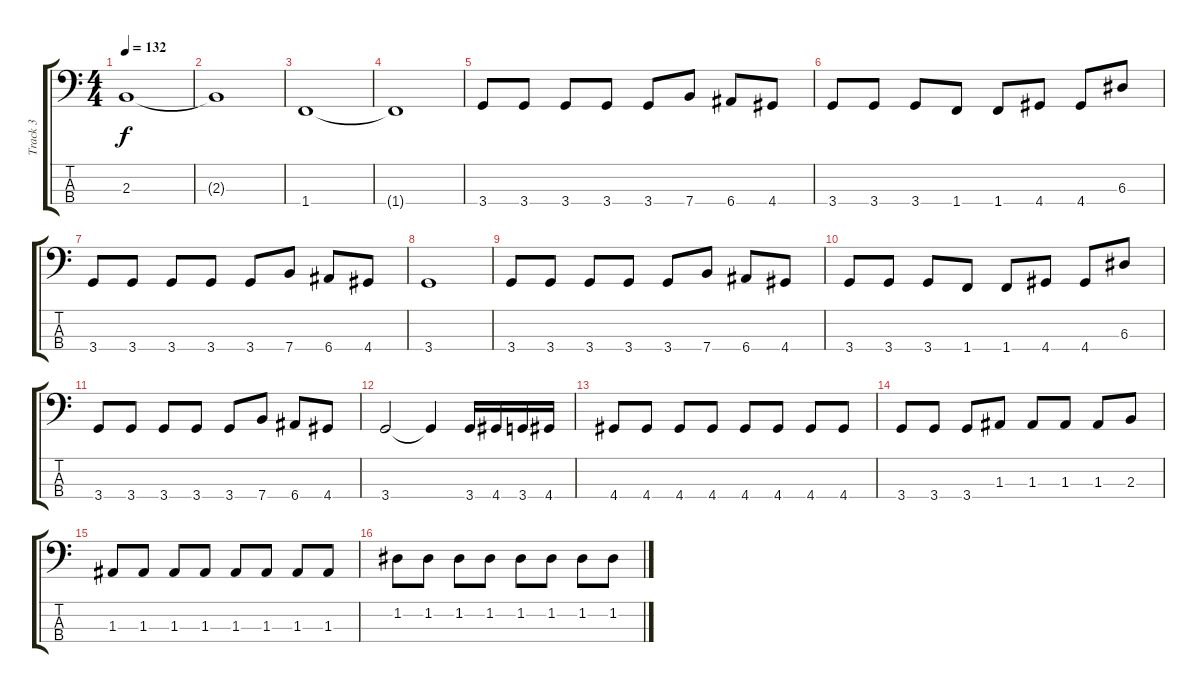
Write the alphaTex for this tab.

\track ("Track 3" "Track 3") {instrument electricbassfinger}
\staff {score tabs}
\tuning (G2 D2 A1 E1) {hide}
\ts (4 4)
\tempo 132
\clef f4
\ks c
2.3.1{dy f} |
2.3{t}.1 |
1.4.1 |
1.4{t}.1 |
3.4.8 3.4.8 3.4.8 3.4.8 3.4.8 7.4.8 6.4.8 4.4.8 |
3.4.8 3.4.8 3.4.8 1.4.8 1.4.8 4.4.8 4.4.8 6.3.8 |
3.4.8 3.4.8 3.4.8 3.4.8 3.4.8 7.4.8 6.4.8 4.4.8 |
3.4.1 |
3.4.8 3.4.8 3.4.8 3.4.8 3.4.8 7.4.8 6.4.8 4.4.8 |
3.4.8 3.4.8 3.4.8 1.4.8 1.4.8 4.4.8 4.4.8 6.3.8 |
3.4.8 3.4.8 3.4.8 3.4.8 3.4.8 7.4.8 6.4.8 4.4.8 |
3.4.2 3.4{t}.4 3.4.16 4.4.16 3.4.16 4.4.16 |
4.4.8{volume 16} 4.4.8 4.4.8 4.4.8 4.4.8 4.4.8 4.4.8 4.4.8 |
3.4.8 3.4.8 3.4.8 1.3.8 1.3.8 1.3.8 1.3.8 2.3.8 |
1.3.8 1.3.8 1.3.8 1.3.8 1.3.8 1.3.8 1.3.8 1.3.8 |
1.2.8 1.2.8 1.2.8 1.2.8 1.2.8 1.2.8 1.2.8 1.2.8
